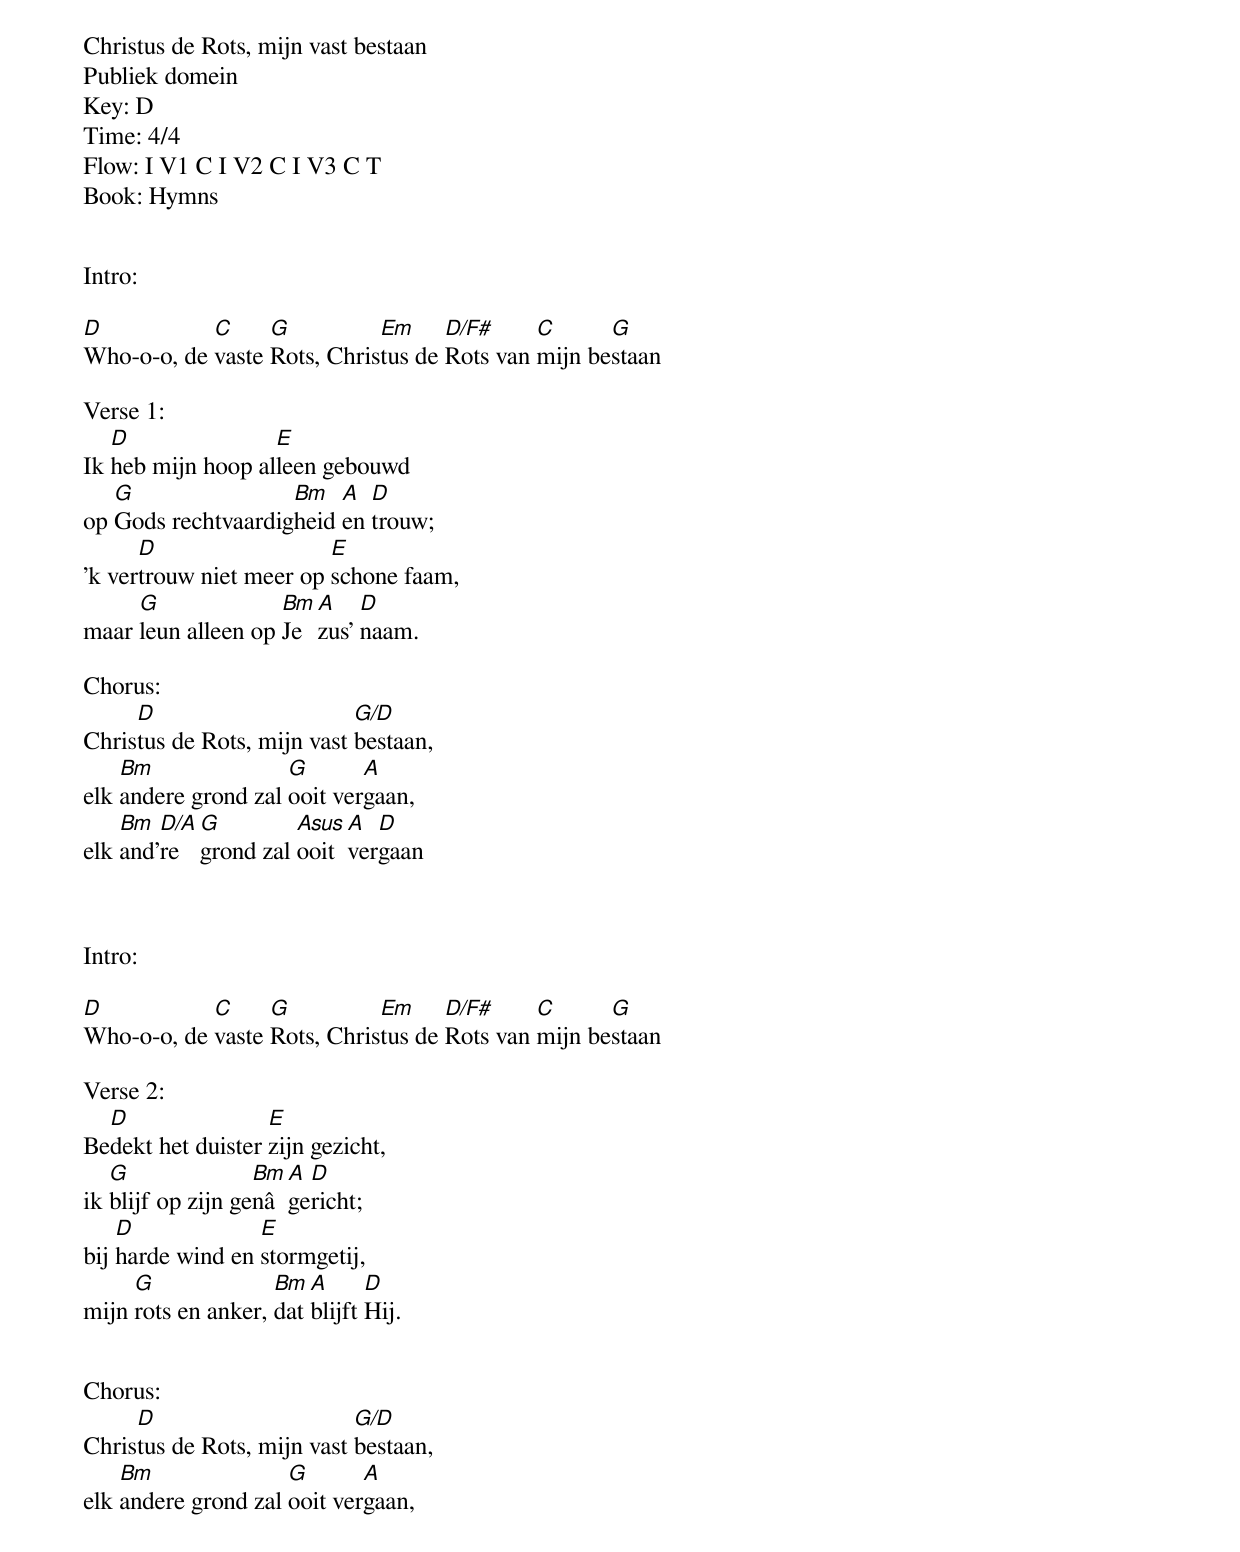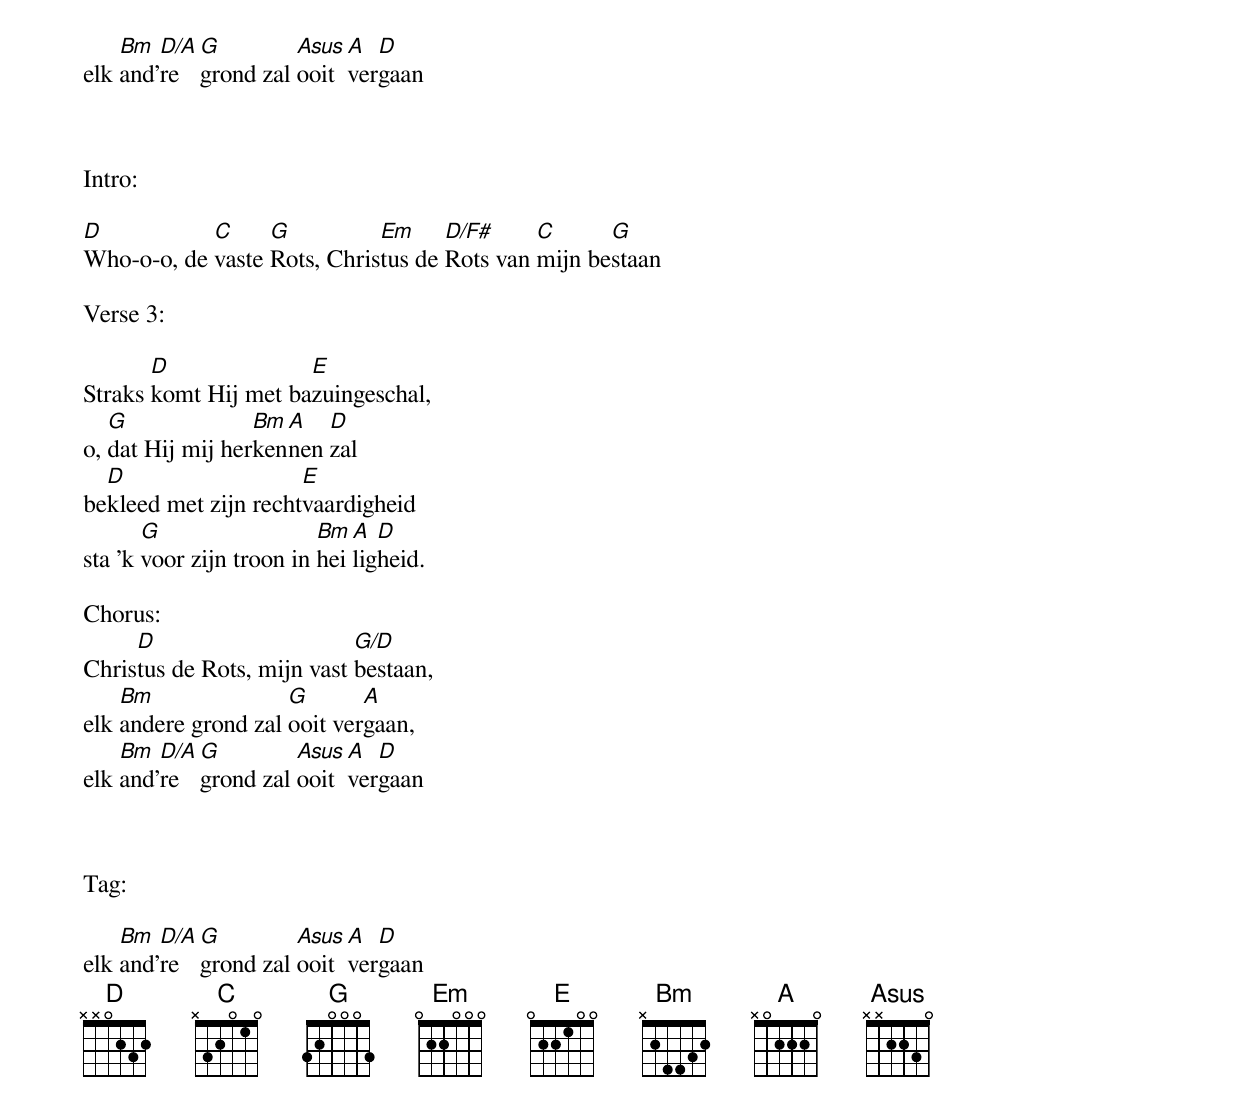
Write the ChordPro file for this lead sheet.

Christus de Rots, mijn vast bestaan
Publiek domein
Key: D
Time: 4/4
Flow: I V1 C I V2 C I V3 C T
Book: Hymns


Intro:

[D]Who-o-o, de [C]vaste [G]Rots, Chris[Em]tus de [D/F#]Rots van [C]mijn be[G]staan

Verse 1:
Ik [D]heb mijn hoop al[E]leen gebouwd
op [G]Gods rechtvaardig[Bm]heid [A]en [D]trouw;
'k ver[D]trouw niet meer op [E]schone faam,
maar [G]leun alleen op [Bm]Je[A]zus' [D]naam.

Chorus:
Chris[D]tus de Rots, mijn vast [G/D]bestaan,
elk [Bm]andere grond zal [G]ooit ver[A]gaan,
elk [Bm]and’[D/A]re [G]grond zal [Asus]ooit [A]ver[D]gaan



Intro:

[D]Who-o-o, de [C]vaste [G]Rots, Chris[Em]tus de [D/F#]Rots van [C]mijn be[G]staan

Verse 2:
Be[D]dekt het duister [E]zijn gezicht,
ik [G]blijf op zijn ge[Bm]nâ [A]ge[D]richt;
bij [D]harde wind en [E]stormgetij,
mijn [G]rots en anker, [Bm]dat [A]blijft [D]Hij.


Chorus:
Chris[D]tus de Rots, mijn vast [G/D]bestaan,
elk [Bm]andere grond zal [G]ooit ver[A]gaan,
elk [Bm]and’[D/A]re [G]grond zal [Asus]ooit [A]ver[D]gaan



Intro:

[D]Who-o-o, de [C]vaste [G]Rots, Chris[Em]tus de [D/F#]Rots van [C]mijn be[G]staan

Verse 3:

Straks [D]komt Hij met ba[E]zuingeschal,
o, [G]dat Hij mij her[Bm]ken[A]nen [D]zal
be[D]kleed met zijn recht[E]vaardigheid
sta 'k [G]voor zijn troon in [Bm]hei[A]lig[D]heid.

Chorus:
Chris[D]tus de Rots, mijn vast [G/D]bestaan,
elk [Bm]andere grond zal [G]ooit ver[A]gaan,
elk [Bm]and’[D/A]re [G]grond zal [Asus]ooit [A]ver[D]gaan



Tag:

elk [Bm]and’[D/A]re [G]grond zal [Asus]ooit [A]ver[D]gaan
